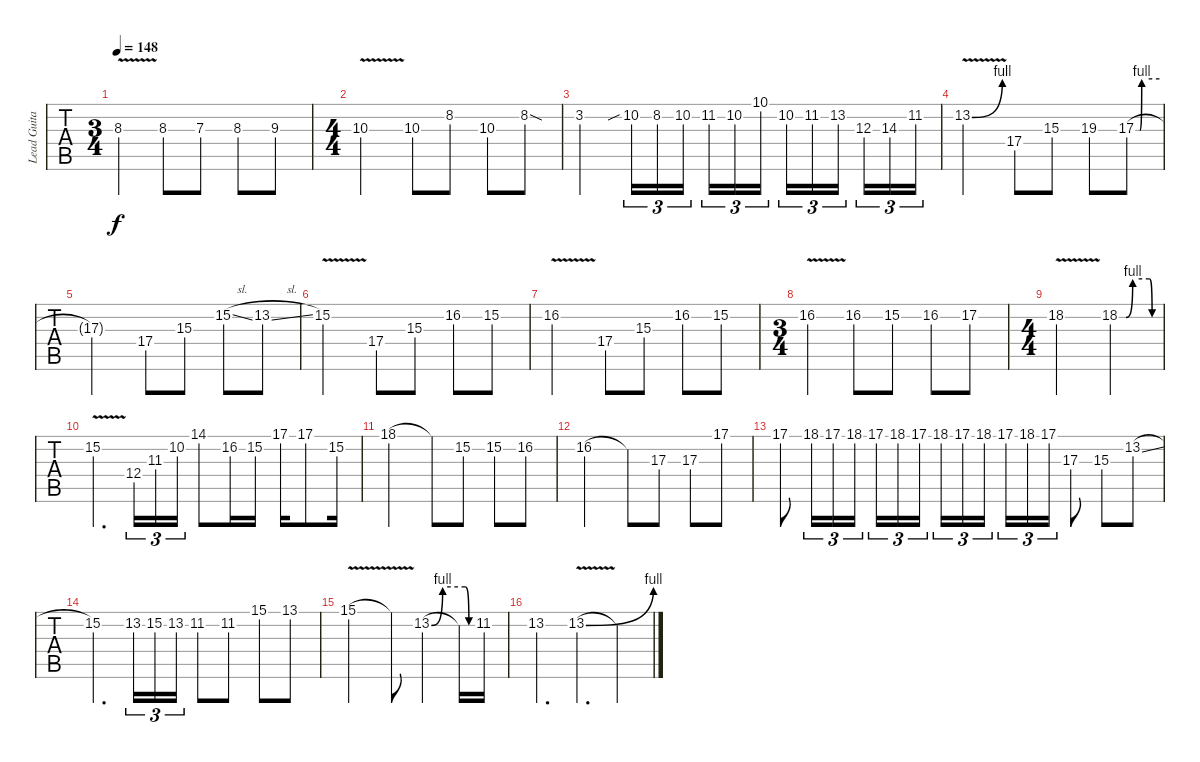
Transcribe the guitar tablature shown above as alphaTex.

\track ("Lead Guitar" "Lead Guita") {instrument distortionguitar}
\staff {tabs}
\tuning (E4 B3 G3 D3 A2 E2) {hide}
\ts (3 4)
\tempo 148
\clef g2
\ks c
8.3{v}.4{dy f} 8.3.8 7.3.8 8.3.8 9.3.8 |
\ts (4 4)
10.3{v}.2 10.3.8 8.2.8 10.3.8 8.2{sod}.8 |
3.2.2 10.2{sib}.16{tu (3 2)} 8.2.16{tu (3 2)} 10.2.16{tu (3 2) beam splitsecondary} 11.2.16{tu (3 2)} 10.2.16{tu (3 2)} 10.1.16{tu (3 2)} 10.2.16{tu (3 2)} 11.2.16{tu (3 2)} 13.2.16{tu (3 2) beam splitsecondary} 12.3.16{tu (3 2)} 14.3.16{tu (3 2)} 11.2.16{tu (3 2)} |
13.2{be (bend 0 0 60 4) v}.2 17.4.8 15.3.8 19.3.8 17.3{be (custom 0 0 10 0 15 4 60 4)}.8 |
17.3{t}.2 17.4.8 15.3.8 15.2{sl}.8 13.2{sl}.8 |
15.2{v}.2 17.4.8 15.3.8 16.2.8 15.2.8 |
16.2{v}.2 17.4.8 15.3.8 16.2.8 15.2.8 |
\ts (3 4)
16.2{v}.4 16.2.8 15.2.8 16.2.8 17.2.8 |
\ts (4 4)
18.2{v}.2 18.2{be (custom 0 0 10 0 20 4 45 4 49 0 55 0 60 0)}.2 |
15.2{v}.4{d} 12.4.16{tu (3 2)} 11.3.16{tu (3 2)} 10.2.16{tu (3 2)} 14.1.8 16.2.16 15.2.16 17.1.16 17.1.8 15.2.16 |
18.1.2 18.1{t}.8 15.2.8 15.2.8 16.2.8 |
16.2.2 16.2{t}.8 17.3.8 17.3.8 17.1.8 |
17.1.8 18.1.16{tu (3 2)} 17.1.16{tu (3 2)} 18.1.16{tu (3 2)} 17.1.16{tu (3 2)} 18.1.16{tu (3 2)} 17.1.16{tu (3 2) beam splitsecondary} 18.1.16{tu (3 2)} 17.1.16{tu (3 2)} 18.1.16{tu (3 2)} 17.1.16{tu (3 2)} 18.1.16{tu (3 2)} 17.1.16{tu (3 2)} 17.3.8 15.3.8 13.2{sl}.8 |
15.2.4{d} 13.2.16{tu (3 2)} 15.2.16{tu (3 2)} 13.2.16{tu (3 2)} 11.2.8 11.2.8 15.1.8 13.1.8 |
15.1{v}.2 15.1{t}.8 13.2{be (custom 0 0 15 4 45 4 50 0 60 0)}.4 13.2{t}.16 11.2.16 |
13.2.4{d} 13.2{be (bend 0 0 60 4) v}.4{d} 13.2{t}.4
